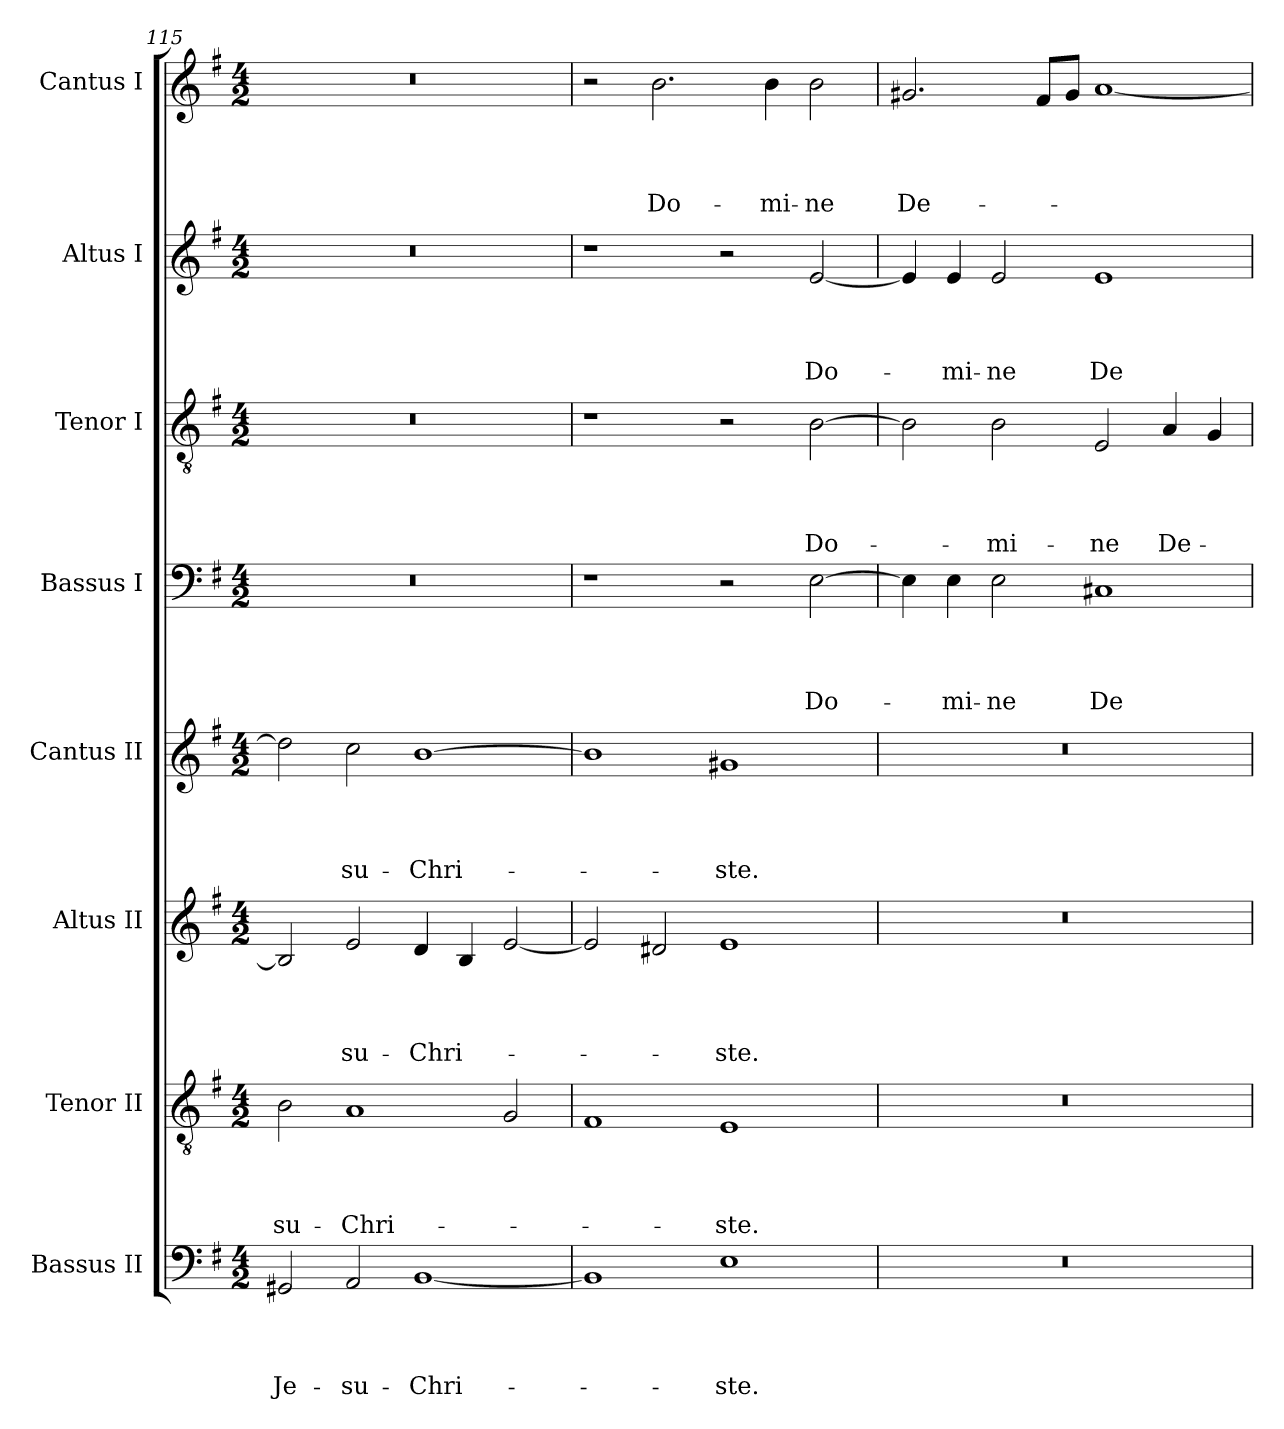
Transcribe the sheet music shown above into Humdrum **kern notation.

**kern	**text	**text	**text	**text	**kern	**text	**text	**text	**text	**kern	**text	**text	**text	**text	**kern	**text	**text	**text	**text	**kern	**text	**text	**text	**text	**kern	**text	**text	**text	**text	**kern	**text	**text	**text	**text	**kern	**text	**text	**text	**text
*part8	*part8	*part8	*part8	*part8	*part7	*part7	*part7	*part7	*part7	*part6	*part6	*part6	*part6	*part6	*part5	*part5	*part5	*part5	*part5	*part4	*part4	*part4	*part4	*part4	*part3	*part3	*part3	*part3	*part3	*part2	*part2	*part2	*part2	*part2	*part1	*part1	*part1	*part1	*part1
*staff8	*staff8	*staff8	*staff8	*staff8	*staff7	*staff7	*staff7	*staff7	*staff7	*staff6	*staff6	*staff6	*staff6	*staff6	*staff5	*staff5	*staff5	*staff5	*staff5	*staff4	*staff4	*staff4	*staff4	*staff4	*staff3	*staff3	*staff3	*staff3	*staff3	*staff2	*staff2	*staff2	*staff2	*staff2	*staff1	*staff1	*staff1	*staff1	*staff1
*I"Bassus II	*	*	*	*	*I"Tenor II	*	*	*	*	*I"Altus II	*	*	*	*	*I"Cantus II	*	*	*	*	*I"Bassus I	*	*	*	*	*I"Tenor I	*	*	*	*	*I"Altus I	*	*	*	*	*I"Cantus I	*	*	*	*
*I'B II	*	*	*	*	*I'T II	*	*	*	*	*I'A II	*	*	*	*	*I'C II	*	*	*	*	*I'B I	*	*	*	*	*I'T I	*	*	*	*	*I'A I	*	*	*	*	*I'C I	*	*	*	*
*clefF4	*	*	*	*	*clefGv2	*	*	*	*	*clefG2	*	*	*	*	*clefG2	*	*	*	*	*clefF4	*	*	*	*	*clefGv2	*	*	*	*	*clefG2	*	*	*	*	*clefG2	*	*	*	*
*k[f#]	*	*	*	*	*k[f#]	*	*	*	*	*k[f#]	*	*	*	*	*k[f#]	*	*	*	*	*k[f#]	*	*	*	*	*k[f#]	*	*	*	*	*k[f#]	*	*	*	*	*k[f#]	*	*	*	*
*G:	*	*	*	*	*G:	*	*	*	*	*G:	*	*	*	*	*G:	*	*	*	*	*G:	*	*	*	*	*G:	*	*	*	*	*G:	*	*	*	*	*G:	*	*	*	*
*M4/2	*	*	*	*	*M4/2	*	*	*	*	*M4/2	*	*	*	*	*M4/2	*	*	*	*	*M4/2	*	*	*	*	*M4/2	*	*	*	*	*M4/2	*	*	*	*	*M4/2	*	*	*	*
=115	=115	=115	=115	=115	=115	=115	=115	=115	=115	=115	=115	=115	=115	=115	=115	=115	=115	=115	=115	=115	=115	=115	=115	=115	=115	=115	=115	=115	=115	=115	=115	=115	=115	=115	=115	=115	=115	=115	=115
!	!	!	!	!LO:LY:b	!	!	!	!	!	!	!	!	!	!	!	!	!	!	!	!	!	!	!	!	!	!	!	!	!	!	!	!	!	!	!	!	!	!	!
!	!	!	!	!	!	!	!	!	!LO:LY:b	!	!	!	!	!	!	!	!	!	!	!	!	!	!	!	!	!	!	!	!	!	!	!	!	!	!	!	!	!	!
2GG#X/	.	.	.	Je-	2B\	.	.	.	-su-	2B/]	.	.	.	.	2dd\]	.	.	.	.	0r	.	.	.	.	0r	.	.	.	.	0r	.	.	.	.	0r	.	.	.	.
!	!	!	!	!LO:LY:b	!	!	!	!	!	!	!	!	!	!	!	!	!	!	!	!	!	!	!	!	!	!	!	!	!	!	!	!	!	!	!	!	!	!	!
!	!	!	!	!	!	!	!	!	!LO:LY:b	!	!	!	!	!	!	!	!	!	!	!	!	!	!	!	!	!	!	!	!	!	!	!	!	!	!	!	!	!	!
!	!	!	!	!	!	!	!	!	!	!	!	!	!	!LO:LY:b	!	!	!	!	!	!	!	!	!	!	!	!	!	!	!	!	!	!	!	!	!	!	!	!	!
!	!	!	!	!	!	!	!	!	!	!	!	!	!	!	!	!	!	!	!LO:LY:b	!	!	!	!	!	!	!	!	!	!	!	!	!	!	!	!	!	!	!	!
2AA/	.	.	.	-su-	1A	.	.	.	-Chri-	2e/	.	.	.	-su-	2cc\	.	.	.	-su-	.	.	.	.	.	.	.	.	.	.	.	.	.	.	.	.	.	.	.	.
!	!	!	!	!LO:LY:b	!	!	!	!	!	!	!	!	!	!	!	!	!	!	!	!	!	!	!	!	!	!	!	!	!	!	!	!	!	!	!	!	!	!	!
!	!	!	!	!	!	!	!	!	!	!	!	!	!	!LO:LY:b	!	!	!	!	!	!	!	!	!	!	!	!	!	!	!	!	!	!	!	!	!	!	!	!	!
!	!	!	!	!	!	!	!	!	!	!	!	!	!	!	!	!	!	!	!LO:LY:b	!	!	!	!	!	!	!	!	!	!	!	!	!	!	!	!	!	!	!	!
[1BB	.	.	.	-Chri-	.	.	.	.	.	4d/	.	.	.	-Chri-	[1b	.	.	.	-Chri-	.	.	.	.	.	.	.	.	.	.	.	.	.	.	.	.	.	.	.	.
.	.	.	.	.	.	.	.	.	.	4B/	.	.	.	.	.	.	.	.	.	.	.	.	.	.	.	.	.	.	.	.	.	.	.	.	.	.	.	.	.
.	.	.	.	.	2G/	.	.	.	.	[2e/	.	.	.	.	.	.	.	.	.	.	.	.	.	.	.	.	.	.	.	.	.	.	.	.	.	.	.	.	.
=116	=116	=116	=116	=116	=116	=116	=116	=116	=116	=116	=116	=116	=116	=116	=116	=116	=116	=116	=116	=116	=116	=116	=116	=116	=116	=116	=116	=116	=116	=116	=116	=116	=116	=116	=116	=116	=116	=116	=116
1BB]	.	.	.	.	1F#	.	.	.	.	2e/]	.	.	.	.	1b]	.	.	.	.	1r	.	.	.	.	1r	.	.	.	.	1r	.	.	.	.	2r	.	.	.	.
!	!	!	!	!	!	!	!	!	!	!	!	!	!	!	!	!	!	!	!	!	!	!	!	!	!	!	!	!	!	!	!	!	!	!	!	!	!	!	!LO:LY:b
.	.	.	.	.	.	.	.	.	.	2d#X/	.	.	.	.	.	.	.	.	.	.	.	.	.	.	.	.	.	.	.	.	.	.	.	.	2.b\	.	.	.	Do-
!	!	!	!	!LO:LY:b	!	!	!	!	!	!	!	!	!	!	!	!	!	!	!	!	!	!	!	!	!	!	!	!	!	!	!	!	!	!	!	!	!	!	!
!	!	!	!	!	!	!	!	!	!LO:LY:b	!	!	!	!	!	!	!	!	!	!	!	!	!	!	!	!	!	!	!	!	!	!	!	!	!	!	!	!	!	!
!	!	!	!	!	!	!	!	!	!	!	!	!	!	!LO:LY:b	!	!	!	!	!	!	!	!	!	!	!	!	!	!	!	!	!	!	!	!	!	!	!	!	!
!	!	!	!	!	!	!	!	!	!	!	!	!	!	!	!	!	!	!	!LO:LY:b	!	!	!	!	!	!	!	!	!	!	!	!	!	!	!	!	!	!	!	!
1E	.	.	.	-ste.	1E	.	.	.	-ste.	1e	.	.	.	-ste.	1g#X	.	.	.	-ste.	2r	.	.	.	.	2r	.	.	.	.	2r	.	.	.	.	.	.	.	.	.
!	!	!	!	!	!	!	!	!	!	!	!	!	!	!	!	!	!	!	!	!	!	!	!	!	!	!	!	!	!	!	!	!	!	!	!	!	!	!	!LO:LY:b
.	.	.	.	.	.	.	.	.	.	.	.	.	.	.	.	.	.	.	.	.	.	.	.	.	.	.	.	.	.	.	.	.	.	.	4b\	.	.	.	-mi-
!	!	!	!	!	!	!	!	!	!	!	!	!	!	!	!	!	!	!	!	!	!	!	!	!LO:LY:b	!	!	!	!	!	!	!	!	!	!	!	!	!	!	!
!	!	!	!	!	!	!	!	!	!	!	!	!	!	!	!	!	!	!	!	!	!	!	!	!	!	!	!	!	!LO:LY:b	!	!	!	!	!	!	!	!	!	!
!	!	!	!	!	!	!	!	!	!	!	!	!	!	!	!	!	!	!	!	!	!	!	!	!	!	!	!	!	!	!	!	!	!	!LO:LY:b	!	!	!	!	!
!	!	!	!	!	!	!	!	!	!	!	!	!	!	!	!	!	!	!	!	!	!	!	!	!	!	!	!	!	!	!	!	!	!	!	!	!	!	!	!LO:LY:b
.	.	.	.	.	.	.	.	.	.	.	.	.	.	.	.	.	.	.	.	[2E\	.	.	.	Do-	[2B\	.	.	.	Do-	[2e/	.	.	.	Do-	2b\	.	.	.	-ne
=117	=117	=117	=117	=117	=117	=117	=117	=117	=117	=117	=117	=117	=117	=117	=117	=117	=117	=117	=117	=117	=117	=117	=117	=117	=117	=117	=117	=117	=117	=117	=117	=117	=117	=117	=117	=117	=117	=117	=117
!	!	!	!	!	!	!	!	!	!	!	!	!	!	!	!	!	!	!	!	!	!	!	!	!	!	!	!	!	!	!	!	!	!	!	!	!	!	!	!LO:LY:b
0r	.	.	.	.	0r	.	.	.	.	0r	.	.	.	.	0r	.	.	.	.	4E\]	.	.	.	.	2B\]	.	.	.	.	4e/]	.	.	.	.	2.g#X/	.	.	.	De-
!	!	!	!	!	!	!	!	!	!	!	!	!	!	!	!	!	!	!	!	!	!	!	!	!LO:LY:b	!	!	!	!	!	!	!	!	!	!	!	!	!	!	!
!	!	!	!	!	!	!	!	!	!	!	!	!	!	!	!	!	!	!	!	!	!	!	!	!	!	!	!	!	!	!	!	!	!	!LO:LY:b	!	!	!	!	!
.	.	.	.	.	.	.	.	.	.	.	.	.	.	.	.	.	.	.	.	4E\	.	.	.	-mi-	.	.	.	.	.	4e/	.	.	.	-mi-	.	.	.	.	.
!	!	!	!	!	!	!	!	!	!	!	!	!	!	!	!	!	!	!	!	!	!	!	!	!LO:LY:b	!	!	!	!	!	!	!	!	!	!	!	!	!	!	!
!	!	!	!	!	!	!	!	!	!	!	!	!	!	!	!	!	!	!	!	!	!	!	!	!	!	!	!	!	!LO:LY:b	!	!	!	!	!	!	!	!	!	!
!	!	!	!	!	!	!	!	!	!	!	!	!	!	!	!	!	!	!	!	!	!	!	!	!	!	!	!	!	!	!	!	!	!	!LO:LY:b	!	!	!	!	!
.	.	.	.	.	.	.	.	.	.	.	.	.	.	.	.	.	.	.	.	2E\	.	.	.	-ne	2B\	.	.	.	-mi-	2e/	.	.	.	-ne	.	.	.	.	.
.	.	.	.	.	.	.	.	.	.	.	.	.	.	.	.	.	.	.	.	.	.	.	.	.	.	.	.	.	.	.	.	.	.	.	8f#/L	.	.	.	.
.	.	.	.	.	.	.	.	.	.	.	.	.	.	.	.	.	.	.	.	.	.	.	.	.	.	.	.	.	.	.	.	.	.	.	8g#/J	.	.	.	.
!	!	!	!	!	!	!	!	!	!	!	!	!	!	!	!	!	!	!	!	!	!	!	!	!LO:LY:b	!	!	!	!	!	!	!	!	!	!	!	!	!	!	!
!	!	!	!	!	!	!	!	!	!	!	!	!	!	!	!	!	!	!	!	!	!	!	!	!	!	!	!	!	!LO:LY:b	!	!	!	!	!	!	!	!	!	!
!	!	!	!	!	!	!	!	!	!	!	!	!	!	!	!	!	!	!	!	!	!	!	!	!	!	!	!	!	!	!	!	!	!	!LO:LY:b	!	!	!	!	!
.	.	.	.	.	.	.	.	.	.	.	.	.	.	.	.	.	.	.	.	1C#X	.	.	.	De-	2E/	.	.	.	-ne	1e	.	.	.	De-	[1a	.	.	.	.
!	!	!	!	!	!	!	!	!	!	!	!	!	!	!	!	!	!	!	!	!	!	!	!	!	!	!	!	!	!LO:LY:b	!	!	!	!	!	!	!	!	!	!
.	.	.	.	.	.	.	.	.	.	.	.	.	.	.	.	.	.	.	.	.	.	.	.	.	4A/	.	.	.	De-	.	.	.	.	.	.	.	.	.	.
.	.	.	.	.	.	.	.	.	.	.	.	.	.	.	.	.	.	.	.	.	.	.	.	.	4G/	.	.	.	.	.	.	.	.	.	.	.	.	.	.
=	=	=	=	=	=	=	=	=	=	=	=	=	=	=	=	=	=	=	=	=	=	=	=	=	=	=	=	=	=	=	=	=	=	=	=	=	=	=	=
*-	*-	*-	*-	*-	*-	*-	*-	*-	*-	*-	*-	*-	*-	*-	*-	*-	*-	*-	*-	*-	*-	*-	*-	*-	*-	*-	*-	*-	*-	*-	*-	*-	*-	*-	*-	*-	*-	*-	*-
